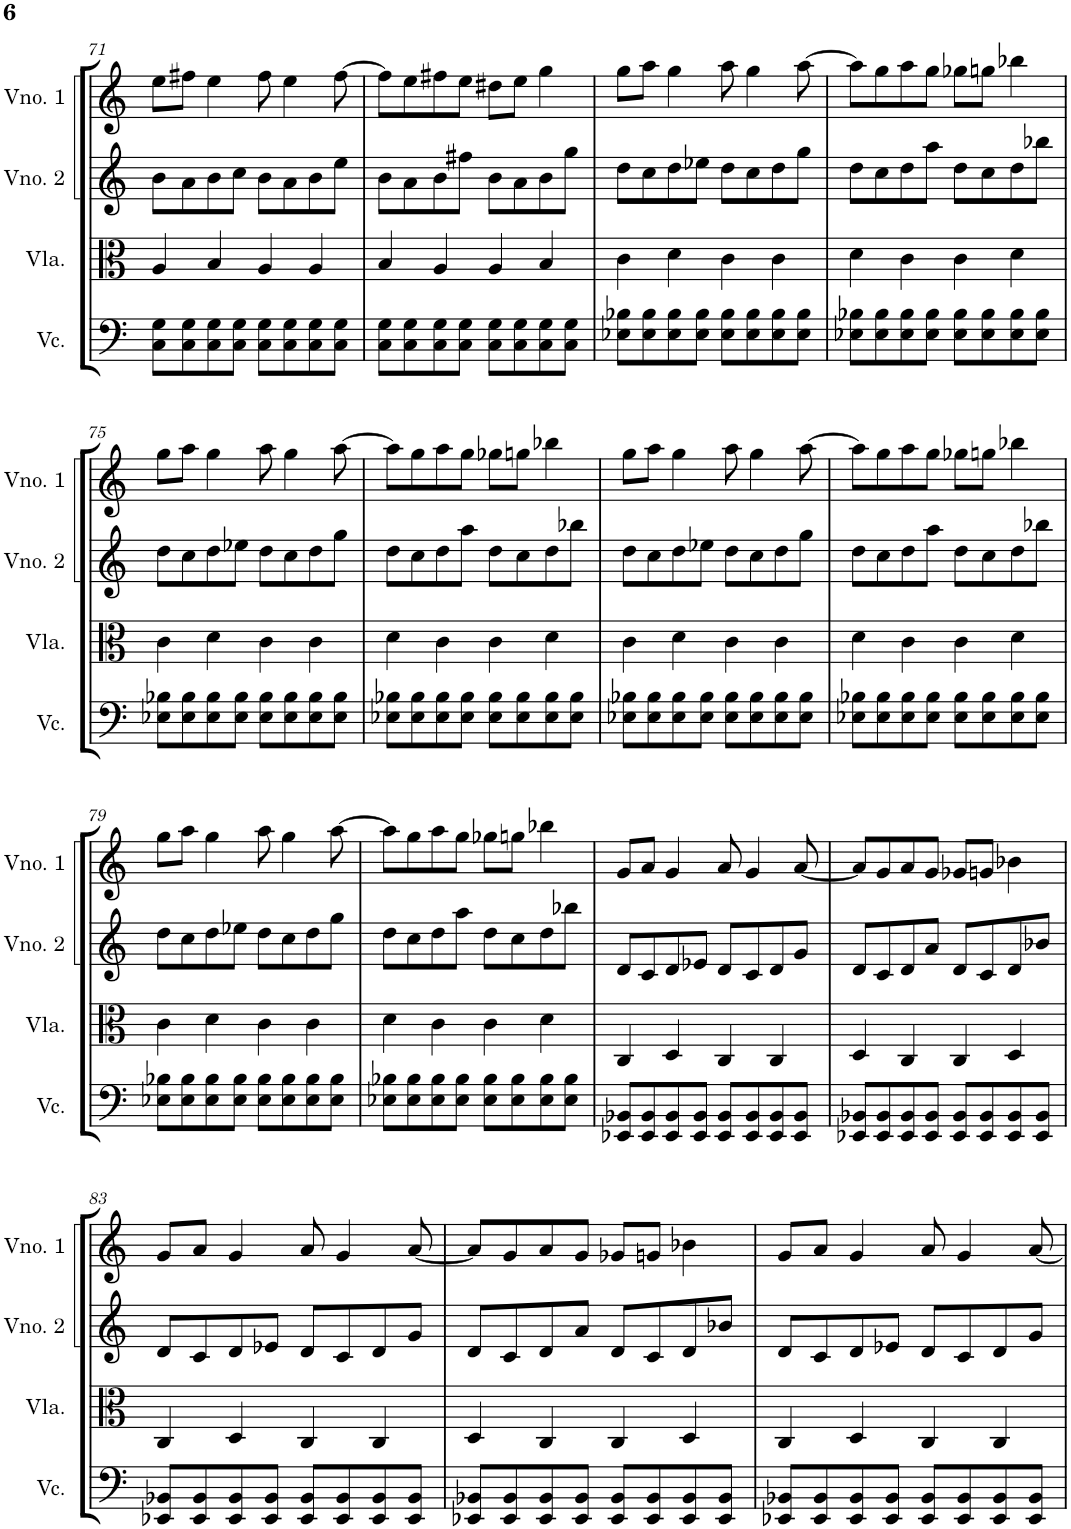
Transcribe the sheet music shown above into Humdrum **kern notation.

**kern	**kern	**kern	**kern
*part4	*part3	*part2	*part1
*staff4	*staff3	*staff2	*staff1
*I"Violoncelo	*I"Viola	*I"Violino 2	*I"Violino 1
*I'Vc.	*I'Vla.	*I'Vno. 2	*I'Vno. 1
!!LO:PB:g=z
*clefF4	*clefC3	*clefG2	*clefG2
*k[]	*k[]	*k[]	*k[]
*M4/4	*M4/4	*M4/4	*M4/4
=71	=71	=71	=71
8C\ 8G\L	4A/	8b\L	8ee\L
8C\ 8G\	.	8a\	8ff#X\J
8C\ 8G\	4B/	8b\	4ee\
8C\ 8G\J	.	8cc\J	.
8C\ 8G\L	4A/	8b\L	8ff#\
8C\ 8G\	.	8a\	4ee\
8C\ 8G\	4A/	8b\	.
8C\ 8G\J	.	8ee\J	[8ff#\
=72	=72	=72	=72
8C\ 8G\L	4B/	8b\L	8ff#\L]
8C\ 8G\	.	8a\	8ee\
8C\ 8G\	4A/	8b\	8ff#X\
8C\ 8G\J	.	8ff#X\J	8ee\J
8C\ 8G\L	4A/	8b\L	8dd#X\L
8C\ 8G\	.	8a\	8ee\J
8C\ 8G\	4B/	8b\	4gg\
8C\ 8G\J	.	8gg\J	.
=73	=73	=73	=73
8E-X\ 8B-X\L	4c\	8dd\L	8gg\L
8E-\ 8B-\	.	8cc\	8aa\J
8E-\ 8B-\	4d\	8dd\	4gg\
8E-\ 8B-\J	.	8ee-X\J	.
8E-\ 8B-\L	4c\	8dd\L	8aa\
8E-\ 8B-\	.	8cc\	4gg\
8E-\ 8B-\	4c\	8dd\	.
8E-\ 8B-\J	.	8gg\J	[8aa\
=74	=74	=74	=74
8E-X\ 8B-X\L	4d\	8dd\L	8aa\L]
8E-\ 8B-\	.	8cc\	8gg\
8E-\ 8B-\	4c\	8dd\	8aa\
8E-\ 8B-\J	.	8aa\J	8gg\J
8E-\ 8B-\L	4c\	8dd\L	8gg-X\L
8E-\ 8B-\	.	8cc\	8ggn\J
8E-\ 8B-\	4d\	8dd\	4bb-X\
8E-\ 8B-\J	.	8bb-X\J	.
!!LO:LB:g=z
=75	=75	=75	=75
8E-X\ 8B-X\L	4c\	8dd\L	8gg\L
8E-\ 8B-\	.	8cc\	8aa\J
8E-\ 8B-\	4d\	8dd\	4gg\
8E-\ 8B-\J	.	8ee-X\J	.
8E-\ 8B-\L	4c\	8dd\L	8aa\
8E-\ 8B-\	.	8cc\	4gg\
8E-\ 8B-\	4c\	8dd\	.
8E-\ 8B-\J	.	8gg\J	[8aa\
=76	=76	=76	=76
8E-X\ 8B-X\L	4d\	8dd\L	8aa\L]
8E-\ 8B-\	.	8cc\	8gg\
8E-\ 8B-\	4c\	8dd\	8aa\
8E-\ 8B-\J	.	8aa\J	8gg\J
8E-\ 8B-\L	4c\	8dd\L	8gg-X\L
8E-\ 8B-\	.	8cc\	8ggn\J
8E-\ 8B-\	4d\	8dd\	4bb-X\
8E-\ 8B-\J	.	8bb-X\J	.
=77	=77	=77	=77
8E-X\ 8B-X\L	4c\	8dd\L	8gg\L
8E-\ 8B-\	.	8cc\	8aa\J
8E-\ 8B-\	4d\	8dd\	4gg\
8E-\ 8B-\J	.	8ee-X\J	.
8E-\ 8B-\L	4c\	8dd\L	8aa\
8E-\ 8B-\	.	8cc\	4gg\
8E-\ 8B-\	4c\	8dd\	.
8E-\ 8B-\J	.	8gg\J	[8aa\
=78	=78	=78	=78
8E-X\ 8B-X\L	4d\	8dd\L	8aa\L]
8E-\ 8B-\	.	8cc\	8gg\
8E-\ 8B-\	4c\	8dd\	8aa\
8E-\ 8B-\J	.	8aa\J	8gg\J
8E-\ 8B-\L	4c\	8dd\L	8gg-X\L
8E-\ 8B-\	.	8cc\	8ggn\J
8E-\ 8B-\	4d\	8dd\	4bb-X\
8E-\ 8B-\J	.	8bb-X\J	.
!!LO:LB:g=z
=79	=79	=79	=79
8E-X\ 8B-X\L	4c\	8dd\L	8gg\L
8E-\ 8B-\	.	8cc\	8aa\J
8E-\ 8B-\	4d\	8dd\	4gg\
8E-\ 8B-\J	.	8ee-X\J	.
8E-\ 8B-\L	4c\	8dd\L	8aa\
8E-\ 8B-\	.	8cc\	4gg\
8E-\ 8B-\	4c\	8dd\	.
8E-\ 8B-\J	.	8gg\J	[8aa\
=80	=80	=80	=80
8E-X\ 8B-X\L	4d\	8dd\L	8aa\L]
8E-\ 8B-\	.	8cc\	8gg\
8E-\ 8B-\	4c\	8dd\	8aa\
8E-\ 8B-\J	.	8aa\J	8gg\J
8E-\ 8B-\L	4c\	8dd\L	8gg-X\L
8E-\ 8B-\	.	8cc\	8ggn\J
8E-\ 8B-\	4d\	8dd\	4bb-X\
8E-\ 8B-\J	.	8bb-X\J	.
=81	=81	=81	=81
8EE-X/ 8BB-X/L	4C/	8d/L	8g/L
8EE-/ 8BB-/	.	8c/	8a/J
8EE-/ 8BB-/	4D/	8d/	4g/
8EE-/ 8BB-/J	.	8e-X/J	.
8EE-/ 8BB-/L	4C/	8d/L	8a/
8EE-/ 8BB-/	.	8c/	4g/
8EE-/ 8BB-/	4C/	8d/	.
8EE-/ 8BB-/J	.	8g/J	[8a/
=82	=82	=82	=82
8EE-X/ 8BB-X/L	4D/	8d/L	8a/L]
8EE-/ 8BB-/	.	8c/	8g/
8EE-/ 8BB-/	4C/	8d/	8a/
8EE-/ 8BB-/J	.	8a/J	8g/J
8EE-/ 8BB-/L	4C/	8d/L	8g-X/L
8EE-/ 8BB-/	.	8c/	8gn/J
8EE-/ 8BB-/	4D/	8d/	4b-X\
8EE-/ 8BB-/J	.	8b-X/J	.
!!LO:LB:g=z
=83	=83	=83	=83
8EE-X/ 8BB-X/L	4C/	8d/L	8g/L
8EE-/ 8BB-/	.	8c/	8a/J
8EE-/ 8BB-/	4D/	8d/	4g/
8EE-/ 8BB-/J	.	8e-X/J	.
8EE-/ 8BB-/L	4C/	8d/L	8a/
8EE-/ 8BB-/	.	8c/	4g/
8EE-/ 8BB-/	4C/	8d/	.
8EE-/ 8BB-/J	.	8g/J	[8a/
=84	=84	=84	=84
8EE-X/ 8BB-X/L	4D/	8d/L	8a/L]
8EE-/ 8BB-/	.	8c/	8g/
8EE-/ 8BB-/	4C/	8d/	8a/
8EE-/ 8BB-/J	.	8a/J	8g/J
8EE-/ 8BB-/L	4C/	8d/L	8g-X/L
8EE-/ 8BB-/	.	8c/	8gn/J
8EE-/ 8BB-/	4D/	8d/	4b-X\
8EE-/ 8BB-/J	.	8b-X/J	.
=85	=85	=85	=85
8EE-X/ 8BB-X/L	4C/	8d/L	8g/L
8EE-/ 8BB-/	.	8c/	8a/J
8EE-/ 8BB-/	4D/	8d/	4g/
8EE-/ 8BB-/J	.	8e-X/J	.
8EE-/ 8BB-/L	4C/	8d/L	8a/
8EE-/ 8BB-/	.	8c/	4g/
8EE-/ 8BB-/	4C/	8d/	.
8EE-/ 8BB-/J	.	8g/J	[8a/
=	=	=	=
*-	*-	*-	*-
